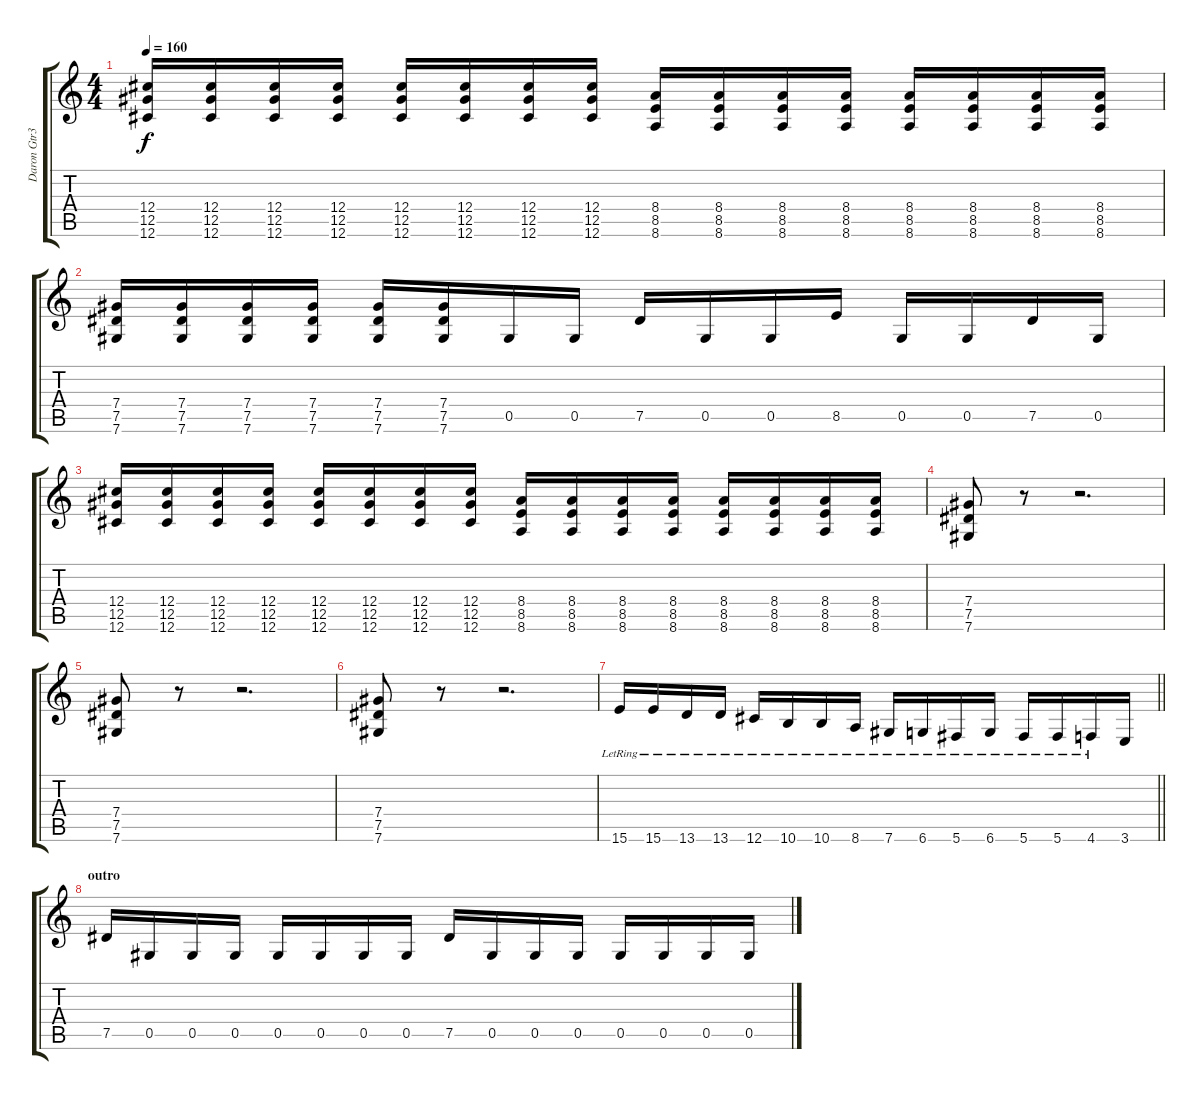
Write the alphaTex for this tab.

\track ("Daron Gtr3" "Daron Gtr3") {instrument overdrivenguitar}
\staff {score tabs}
\tuning (Eb4 Bb3 Gb3 Db3 Ab2 Db2) {hide}
\ts (4 4)
\tempo 160
\clef g2
\ks c
(12.4 12.5 12.6).16{dy f} (12.4 12.5 12.6).16 (12.4 12.5 12.6).16 (12.4 12.5 12.6).16 (12.4 12.5 12.6).16 (12.4 12.5 12.6).16 (12.4 12.5 12.6).16 (12.4 12.5 12.6).16 (8.4 8.5 8.6).16 (8.4 8.5 8.6).16 (8.4 8.5 8.6).16 (8.4 8.5 8.6).16 (8.4 8.5 8.6).16 (8.4 8.5 8.6).16 (8.4 8.5 8.6).16 (8.4 8.5 8.6).16 |
(7.4 7.5 7.6).16 (7.4 7.5 7.6).16 (7.4 7.5 7.6).16 (7.4 7.5 7.6).16 (7.4 7.5 7.6).16 (7.4 7.5 7.6).16 0.5.16 0.5.16 7.5.16 0.5.16 0.5.16 8.5.16 0.5.16 0.5.16 7.5.16 0.5.16 |
(12.4 12.5 12.6).16 (12.4 12.5 12.6).16 (12.4 12.5 12.6).16 (12.4 12.5 12.6).16 (12.4 12.5 12.6).16 (12.4 12.5 12.6).16 (12.4 12.5 12.6).16 (12.4 12.5 12.6).16 (8.4 8.5 8.6).16 (8.4 8.5 8.6).16 (8.4 8.5 8.6).16 (8.4 8.5 8.6).16 (8.4 8.5 8.6).16 (8.4 8.5 8.6).16 (8.4 8.5 8.6).16 (8.4 8.5 8.6).16 |
(7.4 7.5 7.6).8 r.8 r.2{d} |
(7.4 7.5 7.6).8 r.8 r.2{d} |
(7.4 7.5 7.6).8 r.8 r.2{d} |
\barLineRight lightlight
15.6{lr}.16 15.6{lr}.16 13.6{lr}.16 13.6{lr}.16 12.6{lr}.16 10.6{lr}.16 10.6{lr}.16 8.6{lr}.16 7.6{lr}.16 6.6{lr}.16 5.6{lr}.16 6.6{lr}.16 5.6{lr}.16 5.6{lr}.16 4.6{lr}.16 3.6.16 |
\section ("" "outro")
7.5.16 0.5.16 0.5.16 0.5.16 0.5.16 0.5.16 0.5.16 0.5.16 7.5.16 0.5.16 0.5.16 0.5.16 0.5.16 0.5.16 0.5.16 0.5.16
